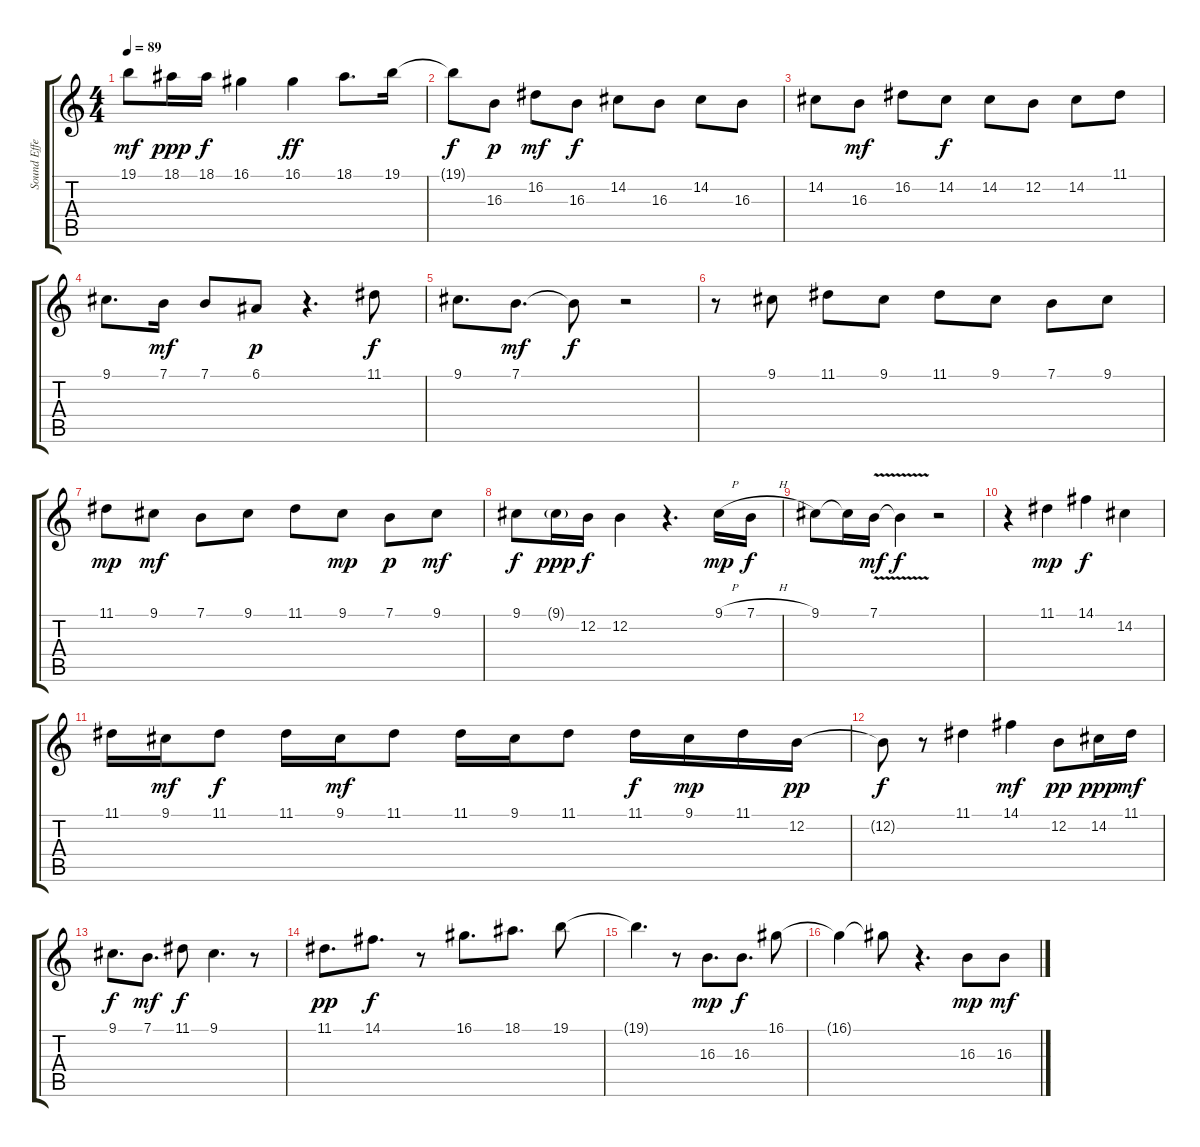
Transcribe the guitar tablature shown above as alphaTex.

\track ("Sound Effect / Vocal" "Sound Effe") {instrument clarinet}
\staff {score tabs}
\tuning (E4 B3 G3 D3 A2 E2) {hide}
\ts (4 4)
\tempo 89
\clef g2
\ks c
19.1.8{dy mf} 18.1.16{dy ppp} 18.1.16{dy f} 16.1.4 16.1.4{dy ff} 18.1.8{d} 19.1.16 |
19.1{t}.8{dy f} 16.3.8{dy p} 16.2.8{dy mf} 16.3.8{dy f} 14.2.8 16.3.8 14.2.8 16.3.8 |
14.2.8 16.3.8{dy mf} 16.2.8 14.2.8{dy f} 14.2.8 12.2.8 14.2.8 11.1.8 |
9.1.8{d} 7.1.16{dy mf} 7.1.8 6.1.8{dy p} r.4{d} 11.1.8{dy f} |
9.1.8{d} 7.1.8{d dy mf} 7.1{t}.8{dy f} r.2 |
r.8 9.1.8 11.1.8 9.1.8 11.1.8 9.1.8 7.1.8 9.1.8 |
11.1.8{dy mp} 9.1.8{dy mf} 7.1.8 9.1.8 11.1.8 9.1.8{dy mp} 7.1.8{dy p} 9.1.8{dy mf} |
9.1.8{dy f} 9.1{g}.16{dy ppp} 12.2.16{dy f} 12.2.4 r.4{d} 9.1{h}.16{dy mp} 7.1{h}.16{dy f} |
9.1.8 9.1{t}.16 7.1{v}.16{dy mf} 7.1{t}.4{dy f} r.2 |
r.4 11.1.4{dy mp} 14.1.4{dy f} 14.2.4 |
11.1.16 9.1.16{dy mf} 11.1.8{dy f} 11.1.16 9.1.16{dy mf} 11.1.8 11.1.16 9.1.16 11.1.8 11.1.16{dy f} 9.1.16{dy mp} 11.1.16 12.2.16{dy pp} |
12.2{t}.8{dy f} r.8 11.1.4 14.1.4{dy mf} 12.2.8{dy pp} 14.2.16{dy ppp} 11.1.16{dy mf} |
9.1.8{d dy f} 7.1.8{d dy mf} 11.1.8{dy f} 9.1.4{d} r.8 |
11.1.8{d dy pp} 14.1.8{d dy f} r.8 16.1.8{d} 18.1.8{d} 19.1.8 |
19.1{t}.4{d} r.8 16.3.8{d dy mp} 16.3.8{d dy f} 16.1.8 |
16.1{t}.4 16.1{t}.8 r.4{d} 16.3.8{dy mp} 16.3.8{dy mf}
